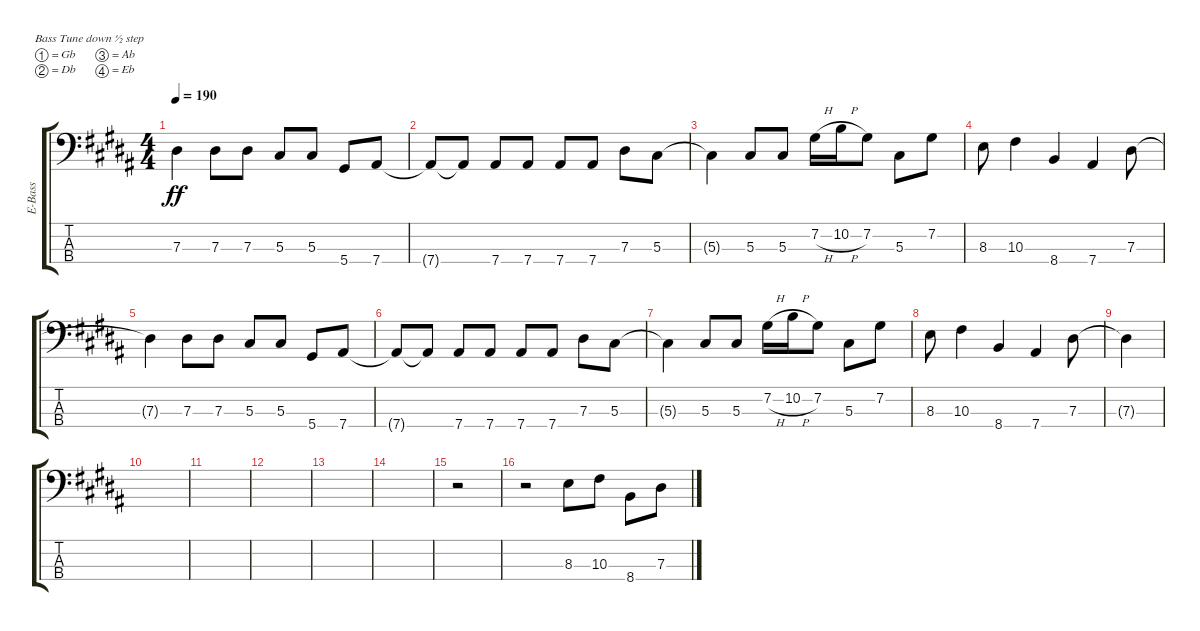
\bracketExtendMode groupsimilarinstruments
\otherSystemsTrackNameOrientation horizontal
\track ("Electric Bass" "E-Bass") {instrument electricbassfinger}
\staff {score tabs}
\tuning (Gb2 Db2 Ab1 Eb1)
\ts (4 4)
\tempo 190
\clef f4
\ks b
7.3{t acc forcenatural}.4{dy ff beam Down} 7.3{acc forcenatural}.8{beam Down} 7.3{acc forcenatural}.8{beam Down} 5.3{acc forcenatural}.8{beam Up} 5.3{acc forcenatural}.8{beam Up} 5.4{acc forcenatural}.8{beam Up} 7.4{acc forcenatural}.8{beam Up} |
7.4{t acc forcenatural}.8{beam Up} 7.4{t acc forcenatural}.8{beam Up} 7.4{acc forcenatural}.8{beam Up} 7.4{acc forcenatural}.8{beam Up} 7.4{acc forcenatural}.8{beam Up} 7.4{acc forcenatural}.8{beam Up} 7.3{acc forcenatural}.8{beam Down} 5.3{acc forcenatural}.8{beam Down} |
5.3{t acc forcenatural}.4{beam Down} 5.3{acc forcenatural}.8{beam Up} 5.3{acc forcenatural}.8{beam Up} 7.2{h acc forcenatural}.16{beam Down} 10.2{h acc forcenatural}.16{beam Down} 7.2{acc forcenatural}.8{beam Down} 5.3{acc forcenatural}.8{beam Down} 7.2{acc forcenatural}.8{beam Down} |
8.3{acc forcenatural}.8{beam Down} 10.3{acc forcenatural}.4{beam Down} 8.4{acc forcenatural}.4{beam Up} 7.4{acc forcenatural}.4{beam Up} 7.3{acc forcenatural}.8{beam Down} |
7.3{t acc forcenatural}.4{beam Down} 7.3{acc forcenatural}.8{beam Down} 7.3{acc forcenatural}.8{beam Down} 5.3{acc forcenatural}.8{beam Up} 5.3{acc forcenatural}.8{beam Up} 5.4{acc forcenatural}.8{beam Up} 7.4{acc forcenatural}.8{beam Up} |
7.4{t acc forcenatural}.8{beam Up} 7.4{t acc forcenatural}.8{beam Up} 7.4{acc forcenatural}.8{beam Up} 7.4{acc forcenatural}.8{beam Up} 7.4{acc forcenatural}.8{beam Up} 7.4{acc forcenatural}.8{beam Up} 7.3{acc forcenatural}.8{beam Down} 5.3{acc forcenatural}.8{beam Down} |
5.3{t acc forcenatural}.4{beam Down} 5.3{acc forcenatural}.8{beam Up} 5.3{acc forcenatural}.8{beam Up} 7.2{h acc forcenatural}.16{beam Down} 10.2{h acc forcenatural}.16{beam Down} 7.2{acc forcenatural}.8{beam Down} 5.3{acc forcenatural}.8{beam Down} 7.2{acc forcenatural}.8{beam Down} |
8.3{acc forcenatural}.8{beam Down} 10.3{acc forcenatural}.4{beam Down} 8.4{acc forcenatural}.4{beam Up} 7.4{acc forcenatural}.4{beam Up} 7.3{acc forcenatural}.8{beam Down} |
7.3{t acc forcenatural}.4{beam Down} |
|
|
|
|
|
r.2{beam Down} |
r.2{beam Down} 8.3{acc forcenatural}.8{beam Down} 10.3{acc forcenatural}.8{beam Down} 8.4{acc forcenatural}.8{beam Down} 7.3{acc forcenatural}.8{beam Down}
